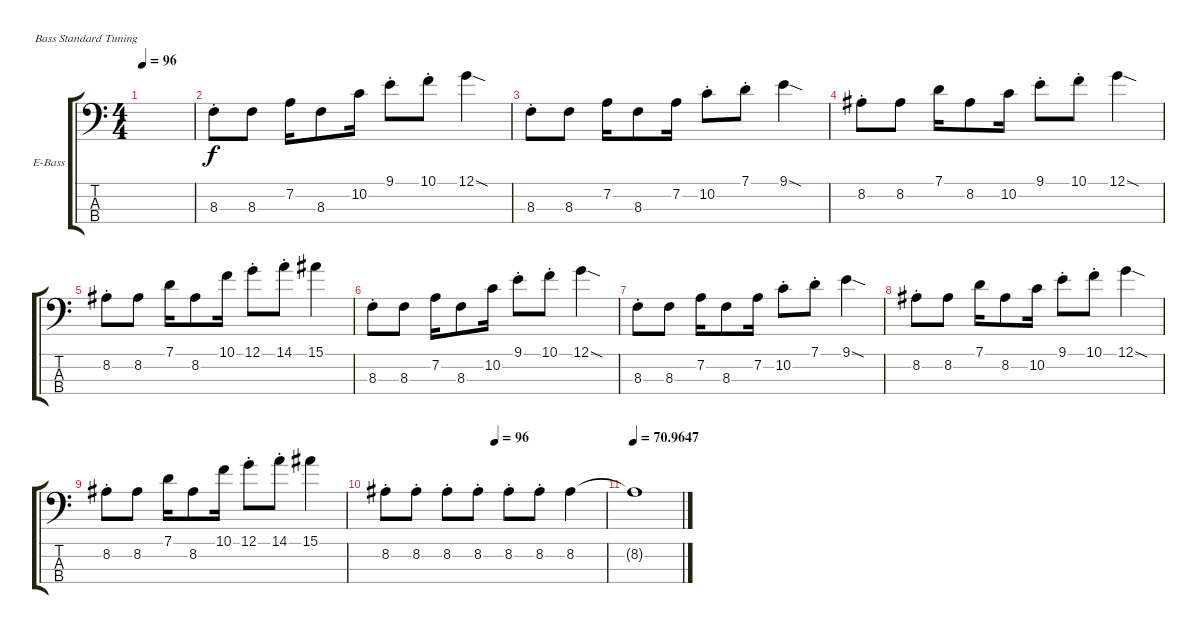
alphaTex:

\defaultSystemsLayout 4
\bracketExtendMode groupsimilarinstruments
\firstSystemTrackNameOrientation horizontal
\otherSystemsTrackNameOrientation horizontal
\track ("Electric Bass" "E-Bass") {instrument electricbassfinger}
\staff {score tabs}
\tuning (G2 D2 A1 E1)
\ts (4 4)
\tempo 96
\clef f4
\ks c
|
8.3{st}.8 8.3.8 7.2.16 8.3.8 10.2.16 9.1{st}.8 10.1{st}.8 12.1{sod}.4 |
8.3{st}.8 8.3.8 7.2.16 8.3.8 7.2.16 10.2{st}.8 7.1{st}.8 9.1{sod}.4 |
8.2{st}.8 8.2.8 7.1.16 8.2.8 10.2.16 9.1{st}.8 10.1{st}.8 12.1{sod}.4 |
8.2{st}.8 8.2.8 7.1.16 8.2.8 10.1.16 12.1{st}.8 14.1{st}.8 15.1.4 |
8.3{st}.8 8.3.8 7.2.16 8.3.8 10.2.16 9.1{st}.8 10.1{st}.8 12.1{sod}.4 |
8.3{st}.8 8.3.8 7.2.16 8.3.8 7.2.16 10.2{st}.8 7.1{st}.8 9.1{sod}.4 |
8.2{st}.8 8.2.8 7.1.16 8.2.8 10.2.16 9.1{st}.8 10.1{st}.8 12.1{sod}.4 |
8.2{st}.8 8.2.8 7.1.16 8.2.8 10.1.16 12.1{st}.8 14.1{st}.8 15.1.4 |
\tempo (96 0.5)
8.2{st}.8 8.2{st}.8 8.2{st}.8 8.2{st}.8 8.2{st}.8 8.2{st}.8 8.2.4 |
\tempo
70.9647 8.2{t}.1
